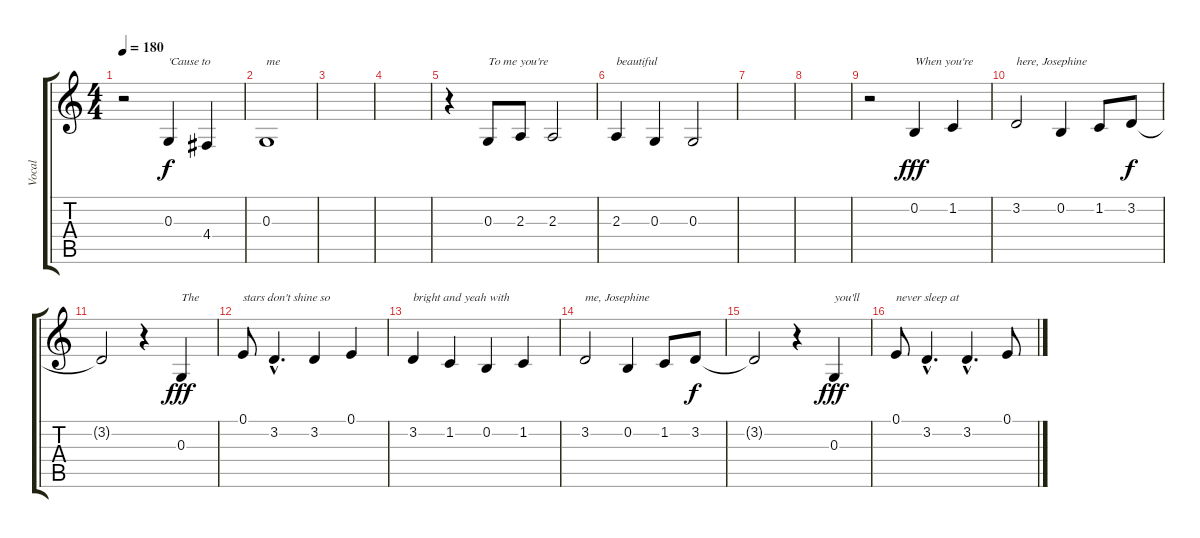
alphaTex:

\track ("Vocal" "Vocal") {instrument clarinet}
\staff {score tabs}
\tuning (E4 B3 G3 D3 A2 E2) {hide}
\ts (4 4)
\tempo 180
\clef g2
\ks c
r.2{dy f} 0.3.4{txt "'Cause to"} 4.4.4 |
0.3.1{txt "me"} |
|
|
r.4 0.3.8{txt "To me you're"} 2.3.8 2.3.2 |
2.3.4{txt "beautiful"} 0.3.4 0.3.2 |
|
|
r.2 0.2.4{txt "When you're" dy fff} 1.2.4 |
3.2.2{txt "here, Josephine"} 0.2.4 1.2.8 3.2.8{dy f} |
3.2{t}.2 r.4 0.3.4{txt "The" dy fff} |
0.1.8{txt "stars don't shine so"} 3.2{hac}.4{d} 3.2.4 0.1.4 |
3.2.4{txt "bright and yeah with"} 1.2.4 0.2.4 1.2.4 |
3.2.2{txt "me, Josephine"} 0.2.4 1.2.8 3.2.8{dy f} |
3.2{t}.2 r.4 0.3.4{txt "you'll" dy fff} |
0.1.8{txt "never sleep at"} 3.2{hac}.4{d} 3.2{hac}.4{d} 0.1.8
